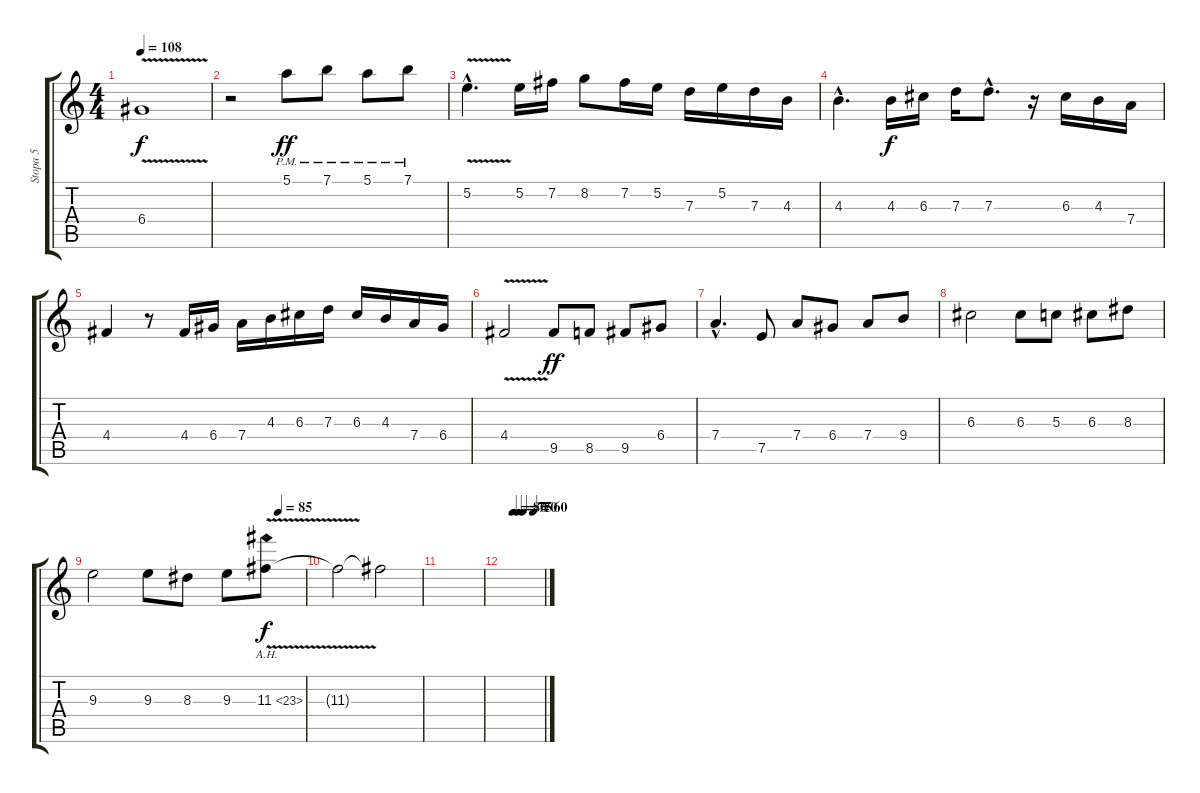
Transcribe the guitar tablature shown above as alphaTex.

\track ("Stopa 5" "Stopa 5") {instrument distortionguitar}
\staff {score tabs}
\tuning (E4 B3 G3 D3 A2 E2) {hide}
\ts (4 4)
\tempo 108
\clef g2
\ks c
6.4{v}.1{dy f} |
r.2 5.1{pm}.8{dy ff} 7.1{pm}.8 5.1{pm}.8 7.1{pm}.8 |
5.2{v hac}.4{d} 5.2.16 7.2.16 8.2.8 7.2.16 5.2.16 7.3.16 5.2.16 7.3.16 4.3.16 |
4.3{hac}.4{d} 4.3.16{dy f} 6.3.16 7.3.16 7.3{hac}.8{d} r.16 6.3.16 4.3.16 7.4.16 |
4.4.4 r.8 4.4.16 6.4.16 7.4.16 4.3.16 6.3.16 7.3.16 6.3.16 4.3.16 7.4.16 6.4.16 |
4.4{v}.2 9.5.8{dy ff volume 15} 8.5.8 9.5.8 6.4.8 |
7.4{hac}.4{d} 7.5.8 7.4.8 6.4.8 7.4.8 9.4.8 |
6.3.2 6.3.8 5.3.8 6.3.8 8.3.8 |
\tempo (85 0.875)
9.3.2 9.3.8 8.3.8 9.3.8 11.3{ah 12 v}.8{dy f} |
11.3{t}.2 11.3{t}.2 |
|
\tempo (80 0.25)
\tempo (75 0.375)
\tempo (70 0.5)
\tempo (60 0.75)
